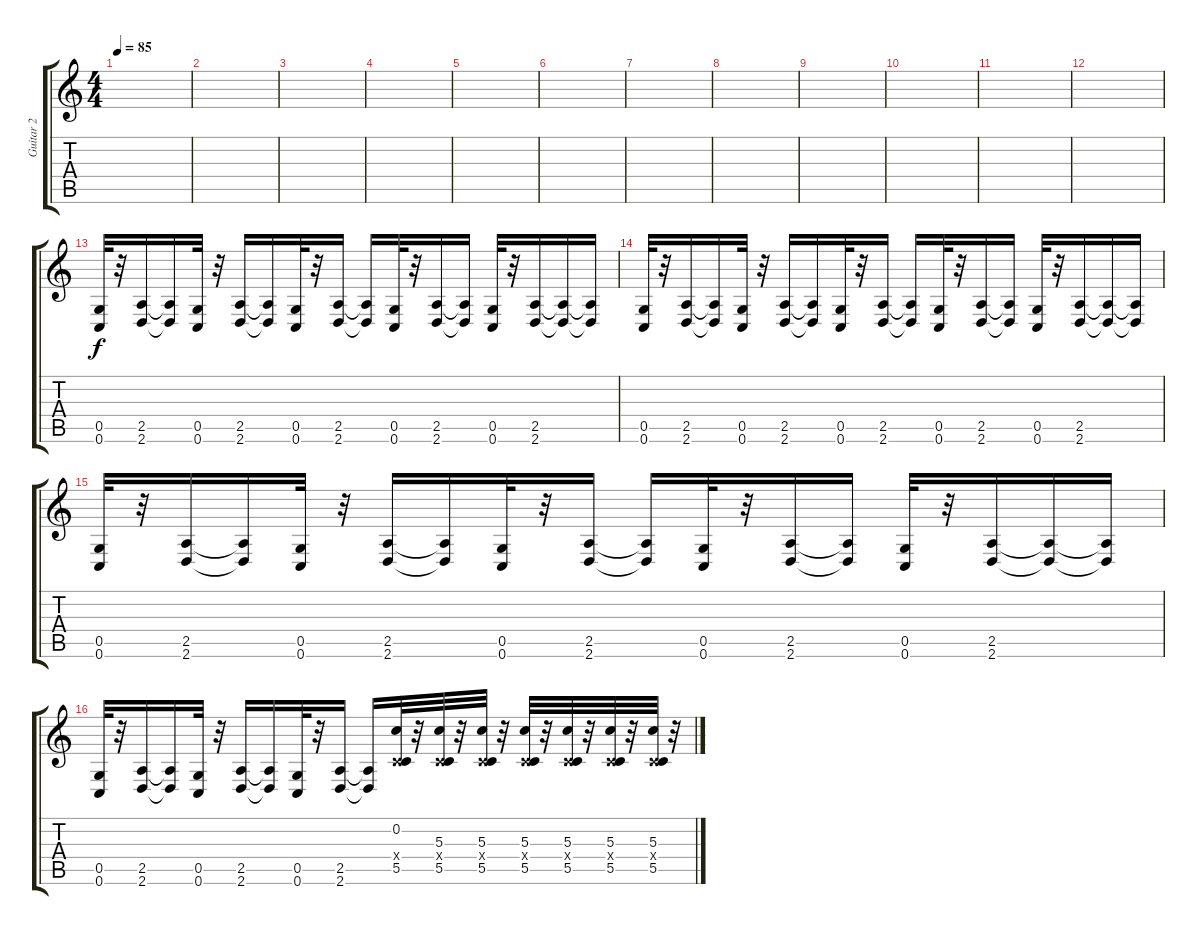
\track ("Guitar 2" "Guitar 2") {instrument distortionguitar}
\staff {score tabs}
\tuning (E4 C4 G3 C3 G2 C2) {hide}
\ts (4 4)
\tempo 85
\clef g2
\ks c
|
|
|
|
|
|
|
|
|
|
|
|
(0.5 0.6).32 r.32 (2.5 2.6).16 (2.5{t} 2.6{t}).16 (0.5 0.6).32 r.32 (2.5 2.6).16 (2.5{t} 2.6{t}).16 (0.5 0.6).32 r.32 (2.5 2.6).16 (2.5{t} 2.6{t}).16 (0.5 0.6).32 r.32 (2.5 2.6).16 (2.5{t} 2.6{t}).16 (0.5 0.6).32 r.32 (2.5 2.6).16 (2.5{t} 2.6{t}).16 (2.5{t} 2.6{t}).16 |
(0.5 0.6).32 r.32 (2.5 2.6).16 (2.5{t} 2.6{t}).16 (0.5 0.6).32 r.32 (2.5 2.6).16 (2.5{t} 2.6{t}).16 (0.5 0.6).32 r.32 (2.5 2.6).16 (2.5{t} 2.6{t}).16 (0.5 0.6).32 r.32 (2.5 2.6).16 (2.5{t} 2.6{t}).16 (0.5 0.6).32 r.32 (2.5 2.6).16 (2.5{t} 2.6{t}).16 (2.5{t} 2.6{t}).16 |
(0.5 0.6).32 r.32 (2.5 2.6).16 (2.5{t} 2.6{t}).16 (0.5 0.6).32 r.32 (2.5 2.6).16 (2.5{t} 2.6{t}).16 (0.5 0.6).32 r.32 (2.5 2.6).16 (2.5{t} 2.6{t}).16 (0.5 0.6).32 r.32 (2.5 2.6).16 (2.5{t} 2.6{t}).16 (0.5 0.6).32 r.32 (2.5 2.6).16 (2.5{t} 2.6{t}).16 (2.5{t} 2.6{t}).16 |
(0.5 0.6).32 r.32 (2.5 2.6).16 (2.5{t} 2.6{t}).16 (0.5 0.6).32 r.32 (2.5 2.6).16 (2.5{t} 2.6{t}).16 (0.5 0.6).32 r.32 (2.5 2.6).16 (2.5{t} 2.6{t}).16 (0.2 0.4{x} 5.5).32{instrument electricguitarmuted} r.32 (5.3 0.4{x} 5.5).32 r.32 (5.3 0.4{x} 5.5).32 r.32 (5.3 0.4{x} 5.5).32 r.32 (5.3 0.4{x} 5.5).32 r.32 (5.3 0.4{x} 5.5).32 r.32 (5.3 0.4{x} 5.5).32 r.32
